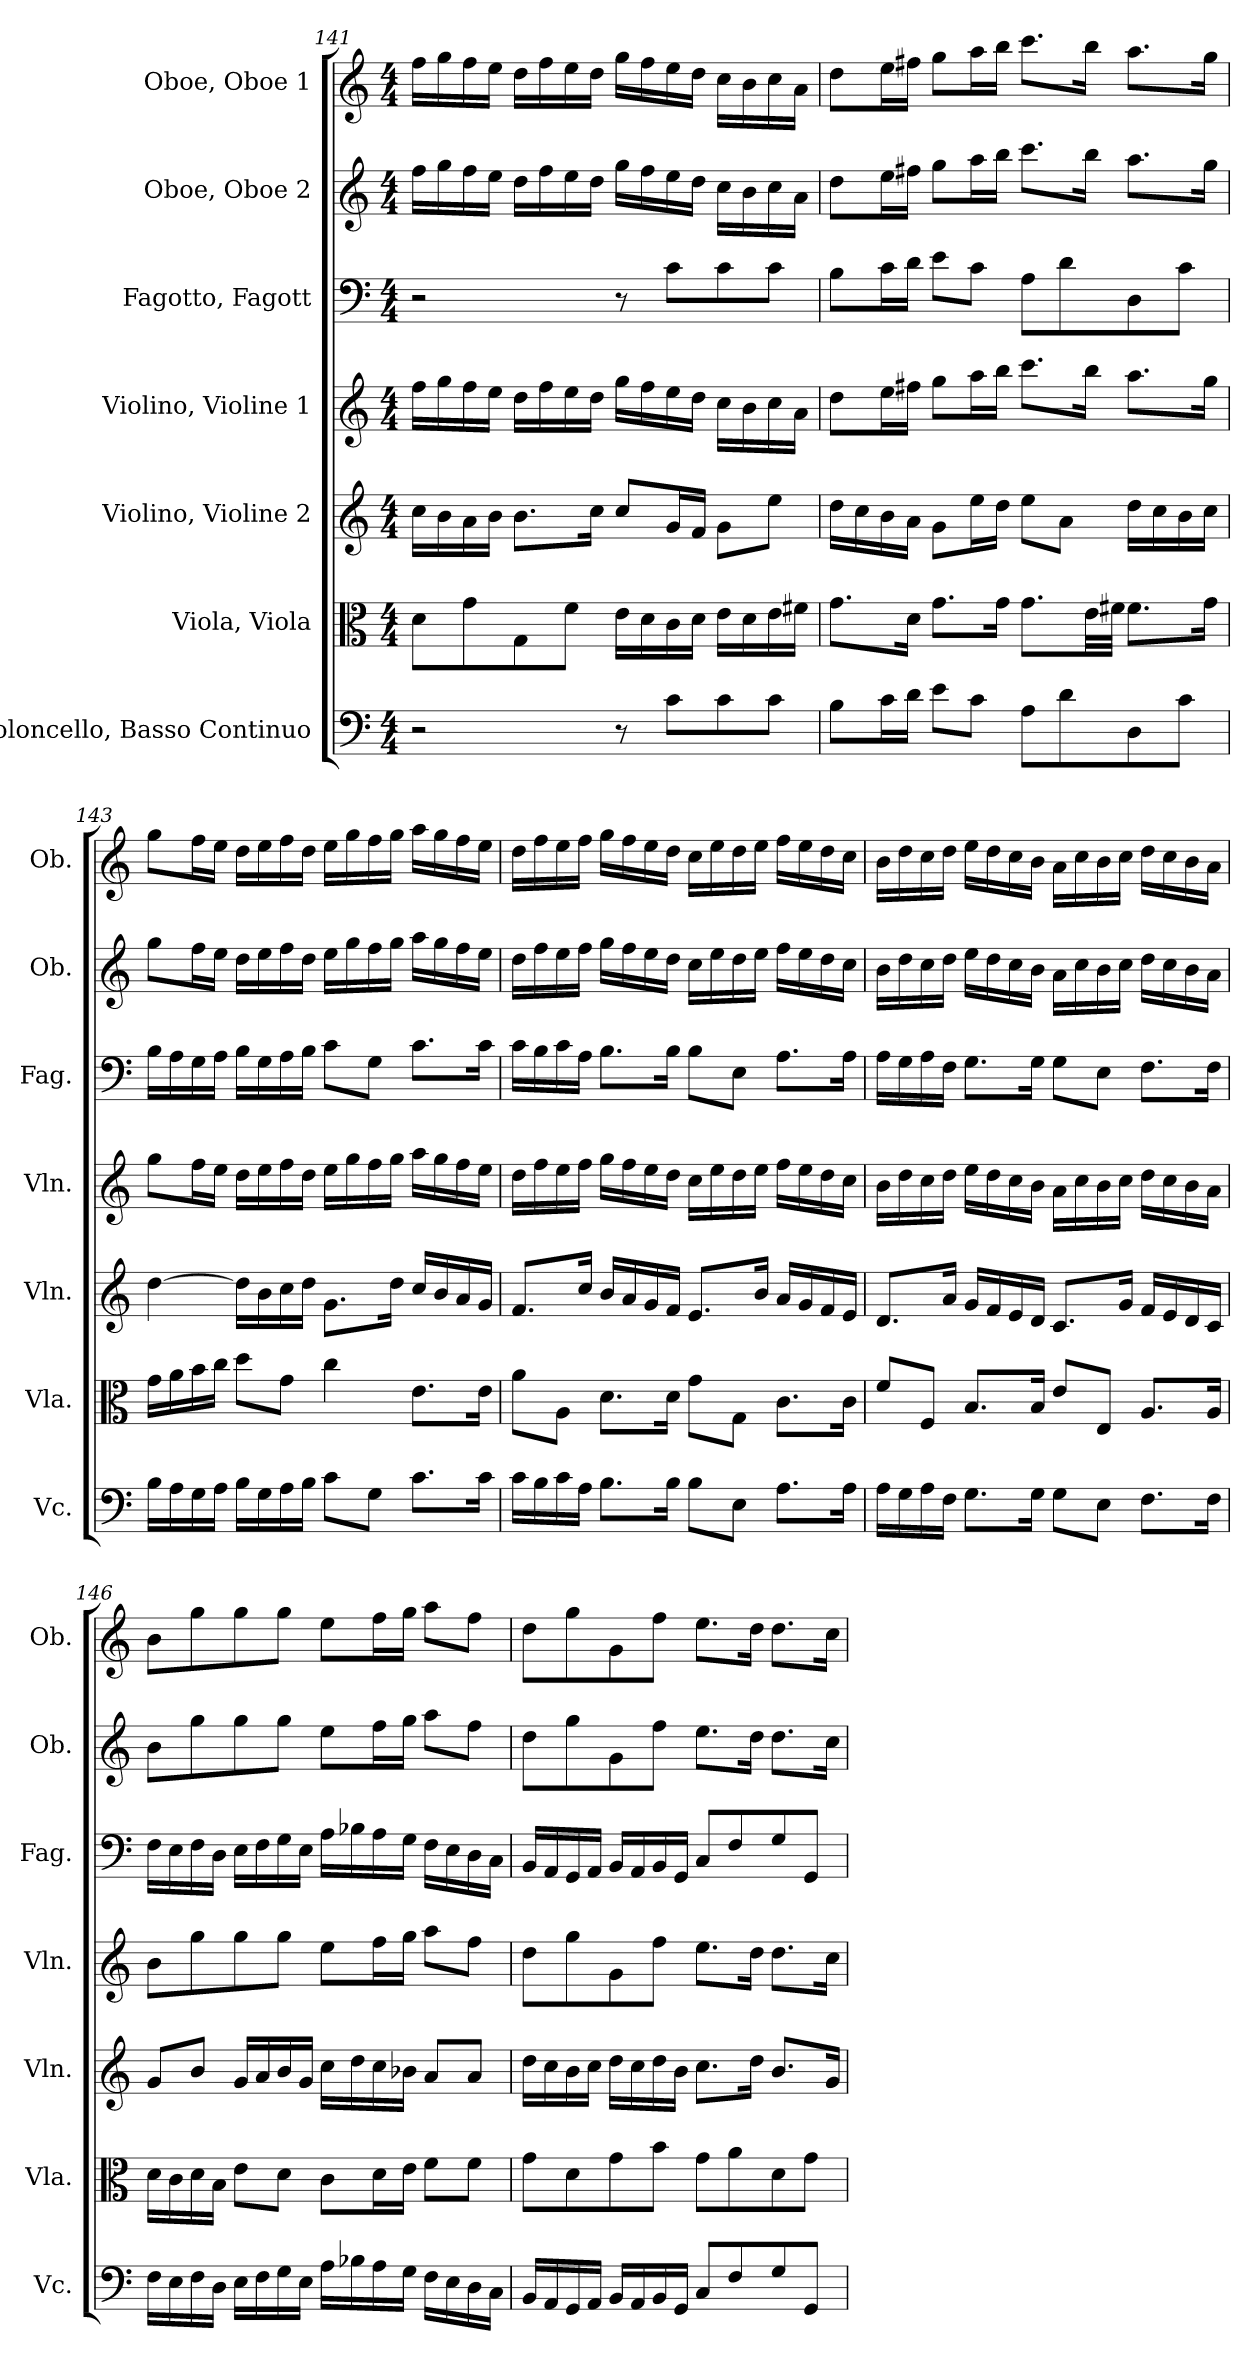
**kern	**kern	**kern	**kern	**kern	**kern	**kern
*part7	*part6	*part5	*part4	*part3	*part2	*part1
*staff7	*staff6	*staff5	*staff4	*staff3	*staff2	*staff1
*I"Violoncello, Basso Continuo	*I"Viola, Viola	*I"Violino, Violine 2	*I"Violino, Violine 1	*I"Fagotto, Fagott	*I"Oboe, Oboe 2	*I"Oboe, Oboe 1
*I'Vc.	*I'Vla.	*I'Vln.	*I'Vln.	*I'Fag.	*I'Ob.	*I'Ob.
*clefF4	*clefC3	*clefG2	*clefG2	*clefF4	*clefG2	*clefG2
*k[]	*k[]	*k[]	*k[]	*k[]	*k[]	*k[]
*M4/4	*M4/4	*M4/4	*M4/4	*M4/4	*M4/4	*M4/4
=141	=141	=141	=141	=141	=141	=141
2r	8d\L	16cc\LL	16ff\LL	2r	16ff\LL	16ff\LL
.	.	16b\	16gg\	.	16gg\	16gg\
.	8g\	16a\	16ff\	.	16ff\	16ff\
.	.	16b\JJ	16ee\JJ	.	16ee\JJ	16ee\JJ
.	8G\	8.b\L	16dd\LL	.	16dd\LL	16dd\LL
.	.	.	16ff\	.	16ff\	16ff\
.	8f\J	.	16ee\	.	16ee\	16ee\
.	.	16cc\Jk	16dd\JJ	.	16dd\JJ	16dd\JJ
8r	16e\LL	8cc/L	16gg\LL	8r	16gg\LL	16gg\LL
.	16d\	.	16ff\	.	16ff\	16ff\
8c\L	16c\	16g/L	16ee\	8c\L	16ee\	16ee\
.	16d\JJ	16f/JJ	16dd\JJ	.	16dd\JJ	16dd\JJ
8c\	16e\LL	8g\L	16cc\LL	8c\	16cc\LL	16cc\LL
.	16d\	.	16b\	.	16b\	16b\
8c\J	16e\	8ee\J	16cc\	8c\J	16cc\	16cc\
.	16f#X\JJ	.	16a\JJ	.	16a\JJ	16a\JJ
!!LO:PB:g=z
=142	=142	=142	=142	=142	=142	=142
8B\L	8.g\L	16dd\LL	8dd\L	8B\L	8dd\L	8dd\L
.	.	16cc\	.	.	.	.
16c\L	.	16b\	16ee\L	16c\L	16ee\L	16ee\L
16d\JJ	16d\Jk	16a\JJ	16ff#X\JJ	16d\JJ	16ff#X\JJ	16ff#X\JJ
8e\L	8.g\L	8g\L	8gg\L	8e\L	8gg\L	8gg\L
8c\J	.	16ee\L	16aa\L	8c\J	16aa\L	16aa\L
.	16g\Jk	16dd\JJ	16bb\JJ	.	16bb\JJ	16bb\JJ
8A\L	8.g\L	8ee\L	8.ccc\L	8A\L	8.ccc\L	8.ccc\L
8d\	.	8a\J	.	8d\	.	.
.	32e\LL	.	16bb\Jk	.	16bb\Jk	16bb\Jk
.	32f#X\JJJ	.	.	.	.	.
8D\	8.f#\L	16dd\LL	8.aa\L	8D\	8.aa\L	8.aa\L
.	.	16cc\	.	.	.	.
8c\J	.	16b\	.	8c\J	.	.
.	16g\Jk	16cc\JJ	16gg\Jk	.	16gg\Jk	16gg\Jk
=143	=143	=143	=143	=143	=143	=143
16B\LL	16g\LL	[4dd\	8gg\L	16B\LL	8gg\L	8gg\L
16A\	16a\	.	.	16A\	.	.
16G\	16b\	.	16ff\L	16G\	16ff\L	16ff\L
16A\JJ	16cc\JJ	.	16ee\JJ	16A\JJ	16ee\JJ	16ee\JJ
16B\LL	8dd\L	16dd\LL]	16dd\LL	16B\LL	16dd\LL	16dd\LL
16G\	.	16b\	16ee\	16G\	16ee\	16ee\
16A\	8g\J	16cc\	16ff\	16A\	16ff\	16ff\
16B\JJ	.	16dd\JJ	16dd\JJ	16B\JJ	16dd\JJ	16dd\JJ
8c\L	4cc\	8.g\L	16ee\LL	8c\L	16ee\LL	16ee\LL
.	.	.	16gg\	.	16gg\	16gg\
8G\J	.	.	16ff\	8G\J	16ff\	16ff\
.	.	16dd\Jk	16gg\JJ	.	16gg\JJ	16gg\JJ
8.c\L	8.e\L	16cc/LL	16aa\LL	8.c\L	16aa\LL	16aa\LL
.	.	16b/	16gg\	.	16gg\	16gg\
.	.	16a/	16ff\	.	16ff\	16ff\
16c\Jk	16e\Jk	16g/JJ	16ee\JJ	16c\Jk	16ee\JJ	16ee\JJ
!!LO:PB:g=z
=144	=144	=144	=144	=144	=144	=144
16c\LL	8a\L	8.f/L	16dd\LL	16c\LL	16dd\LL	16dd\LL
16B\	.	.	16ff\	16B\	16ff\	16ff\
16c\	8A\J	.	16ee\	16c\	16ee\	16ee\
16A\JJ	.	16cc/Jk	16ff\JJ	16A\JJ	16ff\JJ	16ff\JJ
8.B\L	8.d\L	16b/LL	16gg\LL	8.B\L	16gg\LL	16gg\LL
.	.	16a/	16ff\	.	16ff\	16ff\
.	.	16g/	16ee\	.	16ee\	16ee\
16B\Jk	16d\Jk	16f/JJ	16dd\JJ	16B\Jk	16dd\JJ	16dd\JJ
8B\L	8g\L	8.e/L	16cc\LL	8B\L	16cc\LL	16cc\LL
.	.	.	16ee\	.	16ee\	16ee\
8E\J	8G\J	.	16dd\	8E\J	16dd\	16dd\
.	.	16b/Jk	16ee\JJ	.	16ee\JJ	16ee\JJ
8.A\L	8.c\L	16a/LL	16ff\LL	8.A\L	16ff\LL	16ff\LL
.	.	16g/	16ee\	.	16ee\	16ee\
.	.	16f/	16dd\	.	16dd\	16dd\
16A\Jk	16c\Jk	16e/JJ	16cc\JJ	16A\Jk	16cc\JJ	16cc\JJ
=145	=145	=145	=145	=145	=145	=145
16A\LL	8f/L	8.d/L	16b\LL	16A\LL	16b\LL	16b\LL
16G\	.	.	16dd\	16G\	16dd\	16dd\
16A\	8F/J	.	16cc\	16A\	16cc\	16cc\
16F\JJ	.	16a/Jk	16dd\JJ	16F\JJ	16dd\JJ	16dd\JJ
8.G\L	8.B/L	16g/LL	16ee\LL	8.G\L	16ee\LL	16ee\LL
.	.	16f/	16dd\	.	16dd\	16dd\
.	.	16e/	16cc\	.	16cc\	16cc\
16G\Jk	16B/Jk	16d/JJ	16b\JJ	16G\Jk	16b\JJ	16b\JJ
8G\L	8e/L	8.c/L	16a\LL	8G\L	16a\LL	16a\LL
.	.	.	16cc\	.	16cc\	16cc\
8E\J	8E/J	.	16b\	8E\J	16b\	16b\
.	.	16g/Jk	16cc\JJ	.	16cc\JJ	16cc\JJ
8.F\L	8.A/L	16f/LL	16dd\LL	8.F\L	16dd\LL	16dd\LL
.	.	16e/	16cc\	.	16cc\	16cc\
.	.	16d/	16b\	.	16b\	16b\
16F\Jk	16A/Jk	16c/JJ	16a\JJ	16F\Jk	16a\JJ	16a\JJ
!!LO:PB:g=z
=146	=146	=146	=146	=146	=146	=146
16F\LL	16d\LL	8g/L	8b\L	16F\LL	8b\L	8b\L
16E\	16c\	.	.	16E\	.	.
16F\	16d\	8b/J	8gg\	16F\	8gg\	8gg\
16D\JJ	16B\JJ	.	.	16D\JJ	.	.
16E\LL	8e\L	16g/LL	8gg\	16E\LL	8gg\	8gg\
16F\	.	16a/	.	16F\	.	.
16G\	8d\J	16b/	8gg\J	16G\	8gg\J	8gg\J
16E\JJ	.	16g/JJ	.	16E\JJ	.	.
16A\LL	8c\L	16cc\LL	8ee\L	16A\LL	8ee\L	8ee\L
16B-X\	.	16dd\	.	16B-X\	.	.
16A\	16d\L	16cc\	16ff\L	16A\	16ff\L	16ff\L
16G\JJ	16e\JJ	16b-X\JJ	16gg\JJ	16G\JJ	16gg\JJ	16gg\JJ
16F\LL	8f\L	8a/L	8aa\L	16F\LL	8aa\L	8aa\L
16E\	.	.	.	16E\	.	.
16D\	8f\J	8a/J	8ff\J	16D\	8ff\J	8ff\J
16C\JJ	.	.	.	16C\JJ	.	.
=147	=147	=147	=147	=147	=147	=147
16BB/LL	8g\L	16dd\LL	8dd\L	16BB/LL	8dd\L	8dd\L
16AA/	.	16cc\	.	16AA/	.	.
16GG/	8d\	16b\	8gg\	16GG/	8gg\	8gg\
16AA/JJ	.	16cc\JJ	.	16AA/JJ	.	.
16BB/LL	8g\	16dd\LL	8g\	16BB/LL	8g\	8g\
16AA/	.	16cc\	.	16AA/	.	.
16BB/	8b\J	16dd\	8ff\J	16BB/	8ff\J	8ff\J
16GG/JJ	.	16b\JJ	.	16GG/JJ	.	.
8C/L	8g\L	8.cc\L	8.ee\L	8C/L	8.ee\L	8.ee\L
8F/	8a\	.	.	8F/	.	.
.	.	16dd\Jk	16dd\Jk	.	16dd\Jk	16dd\Jk
8G/	8d\	8.b/L	8.dd\L	8G/	8.dd\L	8.dd\L
8GG/J	8g\J	.	.	8GG/J	.	.
.	.	16g/Jk	16cc\Jk	.	16cc\Jk	16cc\Jk
=	=	=	=	=	=	=
*-	*-	*-	*-	*-	*-	*-
